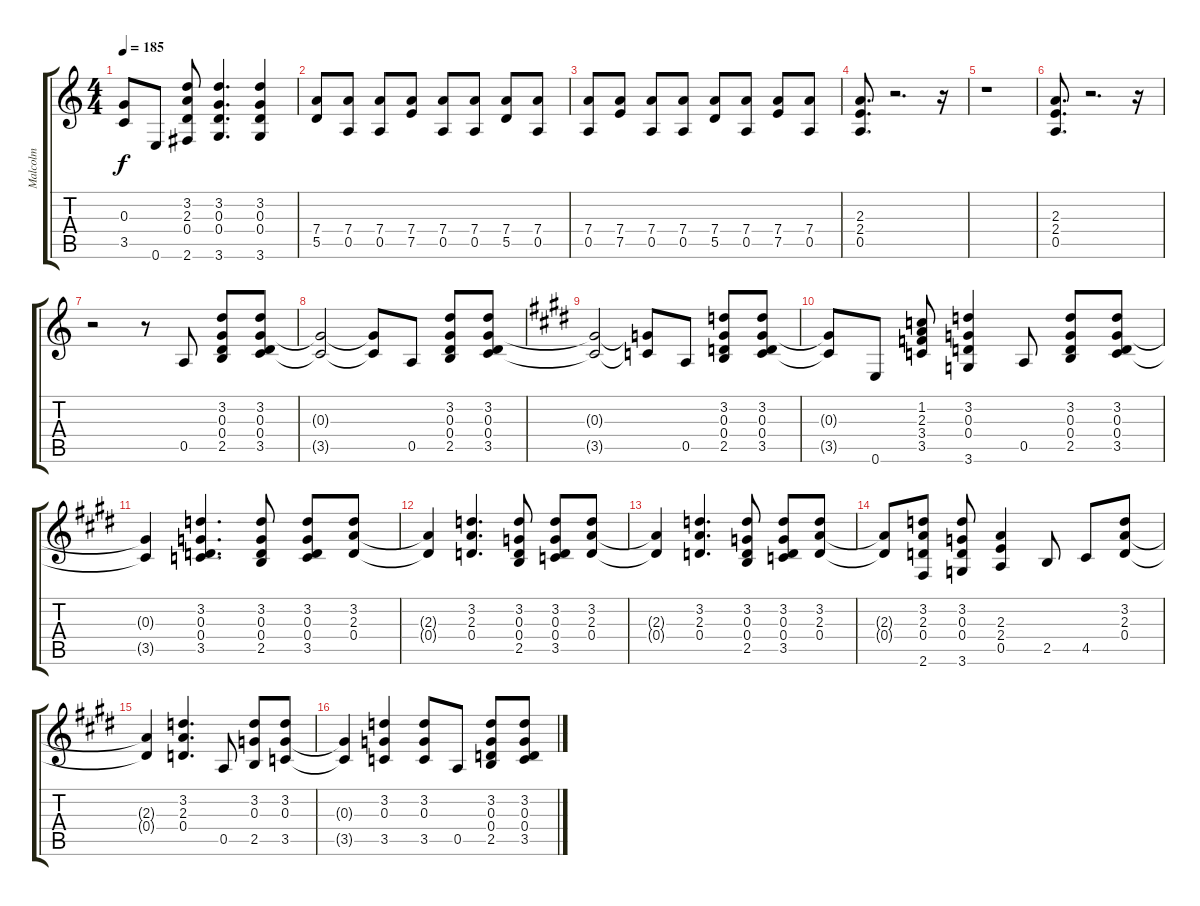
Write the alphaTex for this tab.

\track ("Malcolm" "Malcolm") {mute instrument overdrivenguitar}
\staff {score tabs}
\tuning (E4 B3 G3 D3 A2 E2) {hide}
\ts (4 4)
\tempo 185
\clef g2
\ks c
(0.3{t} 3.5{t}).8{dy f} 0.6.8 (3.2 2.3 0.4 2.6).8 (3.2 0.3 0.4 3.6).4{d} (3.2 0.3 0.4 3.6).4 |
(7.4 5.5).8 (7.4 0.5).8 (7.4 0.5).8 (7.4 7.5).8 (7.4 0.5).8 (7.4 0.5).8 (7.4 5.5).8 (7.4 0.5).8 |
(7.4 0.5).8 (7.4 7.5).8 (7.4 0.5).8 (7.4 0.5).8 (7.4 5.5).8 (7.4 0.5).8 (7.4 7.5).8 (7.4 0.5).8 |
(2.3 2.4 0.5).8{d} r.2{d} r.16 |
r.1 |
(2.3 2.4 0.5).8{d} r.2{d} r.16 |
r.2 r.8 0.5.8 (3.2 0.3 0.4 2.5).8 (3.2 0.3 0.4 3.5).8 |
(0.3{t} 3.5{t}).2 (0.3{t} 3.5{t}).8 0.5.8 (3.2 0.3 0.4 2.5).8 (3.2 0.3 0.4 3.5).8 |
\ks c#minor
(0.3{t} 3.5{t}).2 (0.3{t} 3.5{t}).8 0.5.8 (3.2 0.3 0.4 2.5).8 (3.2 0.3 0.4 3.5).8 |
\ks e
(0.3{t} 3.5{t}).8 0.6.8 (1.2 2.3 3.4 3.5).8 (3.2 0.3 0.4 3.6).4 0.5.8 (3.2 0.3 0.4 2.5).8 (3.2 0.3 0.4 3.5).8 |
\ks c#minor
(0.3{t} 3.5{t}).4 (3.2 0.3 0.4 3.5).4{d} (3.2 0.3 0.4 2.5).8 (3.2 0.3 0.4 3.5).8 (3.2 2.3 0.4).8 |
\ks e
(2.3{t} 0.4{t}).4 (3.2 2.3 0.4).4{d} (3.2 0.3 0.4 2.5).8 (3.2 0.3 0.4 3.5).8 (3.2 2.3 0.4).8 |
\ks c#minor
(2.3{t} 0.4{t}).4 (3.2 2.3 0.4).4{d} (3.2 0.3 0.4 2.5).8 (3.2 0.3 0.4 3.5).8 (3.2 2.3 0.4).8 |
\ks e
(2.3{t} 0.4{t}).8 (3.2 2.3 0.4 2.6).8 (3.2 0.3 0.4 3.6).8 (2.3 2.4 0.5).4 2.5.8 4.5.8 (3.2 2.3 0.4).8 |
\ks c#minor
(2.3{t} 0.4{t}).4 (3.2 2.3 0.4).4{d} 0.5.8 (3.2 0.3 2.5).8 (3.2 0.3 3.5).8 |
(0.3{t} 3.5{t}).4 (3.2 0.3 3.5).4 (3.2 0.3 3.5).8 0.5.8 (3.2 0.3 0.4 2.5).8 (3.2 0.3 0.4 3.5).8
